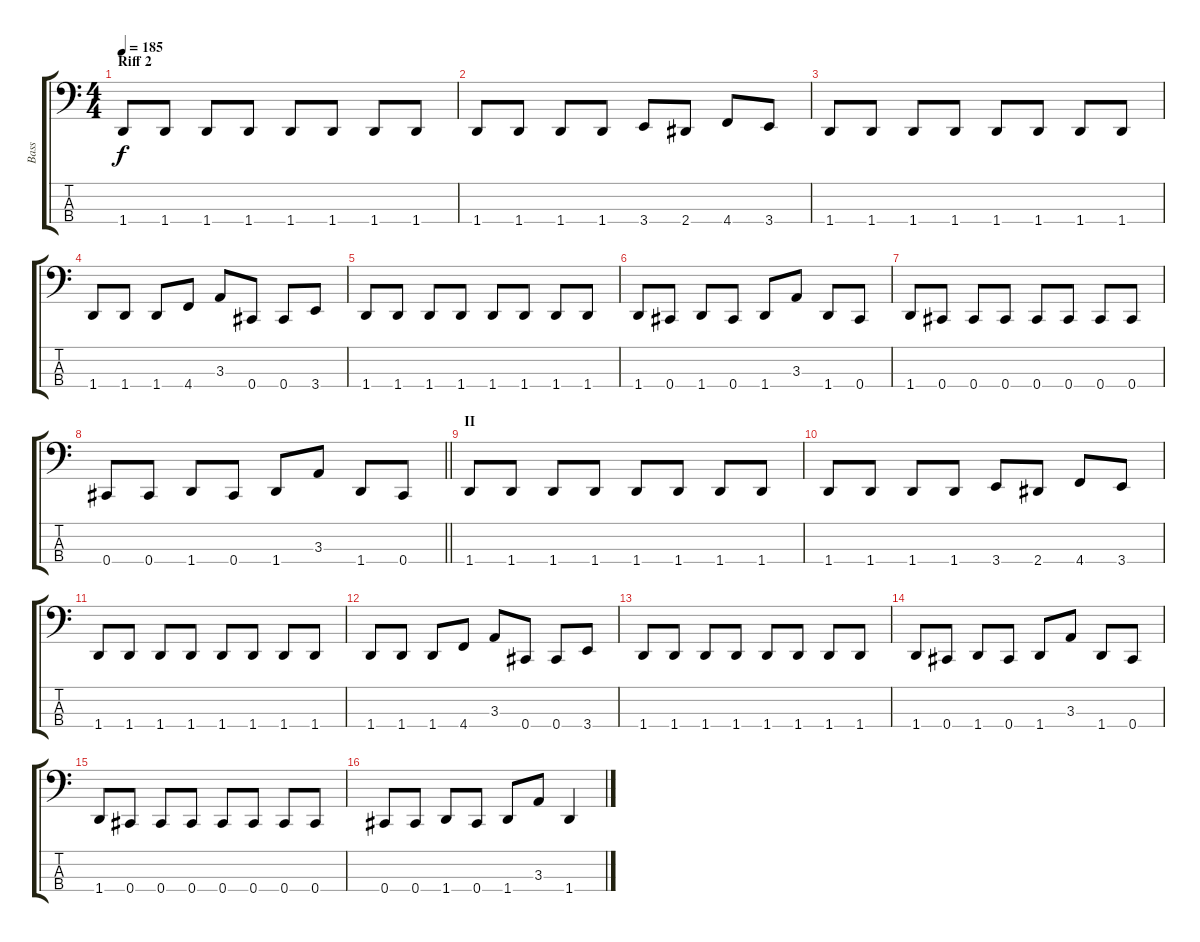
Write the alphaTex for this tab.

\track ("Bass" "Bass") {instrument electricbassfinger}
\staff {score tabs}
\tuning (E2 B1 Gb1 Db1) {hide}
\ts (4 4)
\section ("" "Riff 2")
\tempo 185
\clef f4
\ks c
1.4.8{dy f} 1.4.8 1.4.8 1.4.8 1.4.8 1.4.8 1.4.8 1.4.8 |
1.4.8 1.4.8 1.4.8 1.4.8 3.4.8 2.4.8 4.4.8 3.4.8 |
1.4.8 1.4.8 1.4.8 1.4.8 1.4.8 1.4.8 1.4.8 1.4.8 |
1.4.8 1.4.8 1.4.8 4.4.8 3.3.8 0.4.8 0.4.8 3.4.8 |
1.4.8 1.4.8 1.4.8 1.4.8 1.4.8 1.4.8 1.4.8 1.4.8 |
1.4.8 0.4.8 1.4.8 0.4.8 1.4.8 3.3.8 1.4.8 0.4.8 |
1.4.8 0.4.8 0.4.8 0.4.8 0.4.8 0.4.8 0.4.8 0.4.8 |
\barLineRight lightlight
0.4.8 0.4.8 1.4.8 0.4.8 1.4.8 3.3.8 1.4.8 0.4.8 |
\section ("" "II")
1.4.8 1.4.8 1.4.8 1.4.8 1.4.8 1.4.8 1.4.8 1.4.8 |
1.4.8 1.4.8 1.4.8 1.4.8 3.4.8 2.4.8 4.4.8 3.4.8 |
1.4.8 1.4.8 1.4.8 1.4.8 1.4.8 1.4.8 1.4.8 1.4.8 |
1.4.8 1.4.8 1.4.8 4.4.8 3.3.8 0.4.8 0.4.8 3.4.8 |
1.4.8 1.4.8 1.4.8 1.4.8 1.4.8 1.4.8 1.4.8 1.4.8 |
1.4.8 0.4.8 1.4.8 0.4.8 1.4.8 3.3.8 1.4.8 0.4.8 |
1.4.8 0.4.8 0.4.8 0.4.8 0.4.8 0.4.8 0.4.8 0.4.8 |
0.4.8 0.4.8 1.4.8 0.4.8 1.4.8 3.3.8 1.4.4
